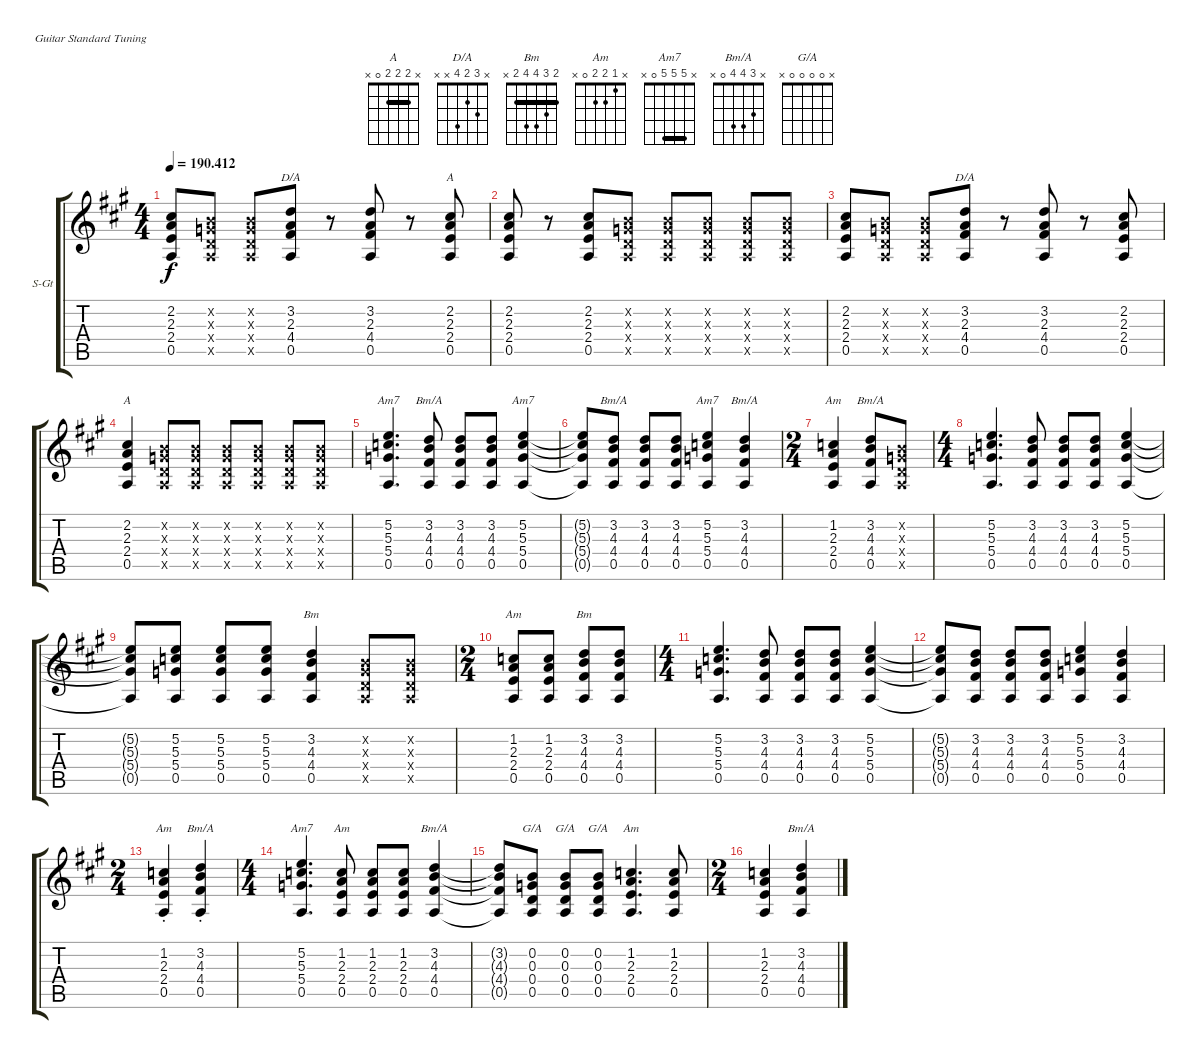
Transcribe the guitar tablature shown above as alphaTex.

\defaultSystemsLayout 4
\bracketExtendMode groupsimilarinstruments
\firstSystemTrackNameOrientation horizontal
\otherSystemsTrackNameOrientation horizontal
\track ("Gtr. 1 (acous.)" "S-Gt") {instrument acousticguitarsteel}
\staff {score tabs}
\tuning (E4 B3 G3 D3 A2 E2)
\chord ("A" x 2 2 2 0 x) {barre (2 2)}
\chord ("D/A" x 3 2 4 x x)
\chord ("Bm" 2 3 4 4 2 x) {barre 2}
\chord ("Am" 5 5 5 7 7 5) {firstfret 5 barre (5 5 5)}
\chord ("Am7" x 5 5 5 0 x) {barre (5 5)}
\chord ("Bm/A" x 3 4 4 0 x)
\chord ("Am" x 1 2 2 0 x)
\chord ("G/A" x 0 0 0 0 x)
\ts (4 4)
\tempo
190.412
\accidentals auto
\clef g2
\ottava regular
\simile none
\ks a
(0.5 2.4 2.3 2.2).8{dy f} (0.5{x} 0.4{x} 0.3{x} 0.2{x}).8 (0.2{x} 0.3{x} 0.4{x} 0.5{x}).8 (0.5 4.4 2.3 3.2).8{ch "D/A"} r.8 (3.2 2.3 4.4 0.5).8 r.8 (0.5 2.4 2.3 2.2).8{ch "A"} |
(0.5 2.4 2.3 2.2).8 r.8 (0.5 2.4 2.3 2.2).8 (0.2{x} 0.3{x} 0.4{x} 0.5{x}).8 (0.5{x} 0.4{x} 0.3{x} 0.2{x}).8 (0.2{x} 0.3{x} 0.4{x} 0.5{x}).8 (0.5{x} 0.4{x} 0.3{x} 0.2{x}).8 (0.2{x} 0.3{x} 0.4{x} 0.5{x}).8 |
(0.5 2.4 2.3 2.2).8 (0.5{x} 0.4{x} 0.3{x} 0.2{x}).8 (0.2{x} 0.3{x} 0.4{x} 0.5{x}).8 (4.4 2.3 3.2 0.5).8{ch "D/A"} r.8 (0.5 4.4 2.3 3.2).8 r.8 (0.5 2.4 2.3 2.2).8 |
(0.5 2.4 2.3 2.2).4{ch "A"} (0.5{x} 0.4{x} 0.3{x} 0.2{x}).8 (0.2{x} 0.3{x} 0.4{x} 0.5{x}).8 (0.5{x} 0.4{x} 0.3{x} 0.2{x}).8 (0.2{x} 0.3{x} 0.4{x} 0.5{x}).8 (0.5{x} 0.4{x} 0.3{x} 0.2{x}).8 (0.2{x} 0.3{x} 0.4{x} 0.5{x}).8 |
(0.5 5.4 5.3 5.2).4{d ch "Am7"} (0.5 4.4 4.3 3.2).8{ch "Bm/A"} (0.5 4.4 4.3 3.2).8 (0.5 4.4 4.3 3.2).8 (0.5 5.4 5.3 5.2).4{ch "Am7"} |
(0.5{t} 5.4{t} 5.3{t} 5.2{t}).8 (0.5 4.4 4.3 3.2).8{ch "Bm/A"} (0.5 4.4 4.3 3.2).8 (0.5 4.4 4.3 3.2).8 (0.5 5.4 5.3 5.2).4{ch "Am7"} (0.5 4.4 4.3 3.2).4{ch "Bm/A"} |
\ts (2 4)
(0.5 2.4 2.3 1.2).4{ch "Am"} (0.5 4.4 4.3 3.2).8{ch "Bm/A"} (0.2{x} 0.3{x} 0.4{x} 0.5{x}).8 |
\ts (4 4)
(0.5 5.4 5.3 5.2).4{d} (0.5 4.4 4.3 3.2).8 (0.5 4.4 4.3 3.2).8 (0.5 4.4 4.3 3.2).8 (0.5 5.4 5.3 5.2).4 |
(0.5{t} 5.4{t} 5.3{t} 5.2{t}).8 (0.5 5.4 5.3 5.2).8 (0.5 5.4 5.3 5.2).8 (0.5 5.4 5.3 5.2).8 (0.5 4.4 4.3 3.2).4{ch "Bm"} (0.5{x} 0.4{x} 0.3{x} 0.2{x}).8 (0.2{x} 0.3{x} 0.4{x} 0.5{x}).8 |
\ts (2 4)
(0.5 2.4 2.3 1.2).8{ch "Am"} (0.5 2.4 2.3 1.2).8 (0.5 4.4 4.3 3.2).8{ch "Bm"} (0.5 4.4 4.3 3.2).8 |
\ts (4 4)
(0.5 5.4 5.3 5.2).4{d} (0.5 4.4 4.3 3.2).8 (0.5 4.4 4.3 3.2).8 (0.5 4.4 4.3 3.2).8 (0.5 5.4 5.3 5.2).4 |
(0.5{t} 5.4{t} 5.3{t} 5.2{t}).8 (0.5 4.4 4.3 3.2).8 (0.5 4.4 4.3 3.2).8 (0.5 4.4 4.3 3.2).8 (0.5 5.4 5.3 5.2).4 (0.5 4.4 4.3 3.2).4 |
\ts (2 4)
(0.5 2.4 2.3 1.2{st}).4{ch "Am"} (0.5 4.4 4.3{st} 3.2).4{ch "Bm/A"} |
\ts (4 4)
(0.5 5.4 5.3 5.2).4{d ch "Am7"} (0.5 2.4 2.3 1.2).8{ch "Am"} (0.5 2.4 2.3 1.2).8 (0.5 2.4 2.3 1.2).8 (0.5 4.4 4.3 3.2).4{ch "Bm/A"} |
(4.4{t} 0.5{t} 4.3{t} 3.2{t}).8 (0.5 0.4 0.3 0.2).8{ch "G/A"} (0.5 0.4 0.3 0.2).8{ch "G/A"} (0.5 0.4 0.3 0.2).8{ch "G/A"} (0.5 2.4 2.3 1.2).4{d ch "Am"} (0.5 2.4 2.3 1.2).8 |
\ts (2 4)
(1.2 2.3 2.4 0.5).4 (0.5 4.4 4.3 3.2).4{ch "Bm/A"}
